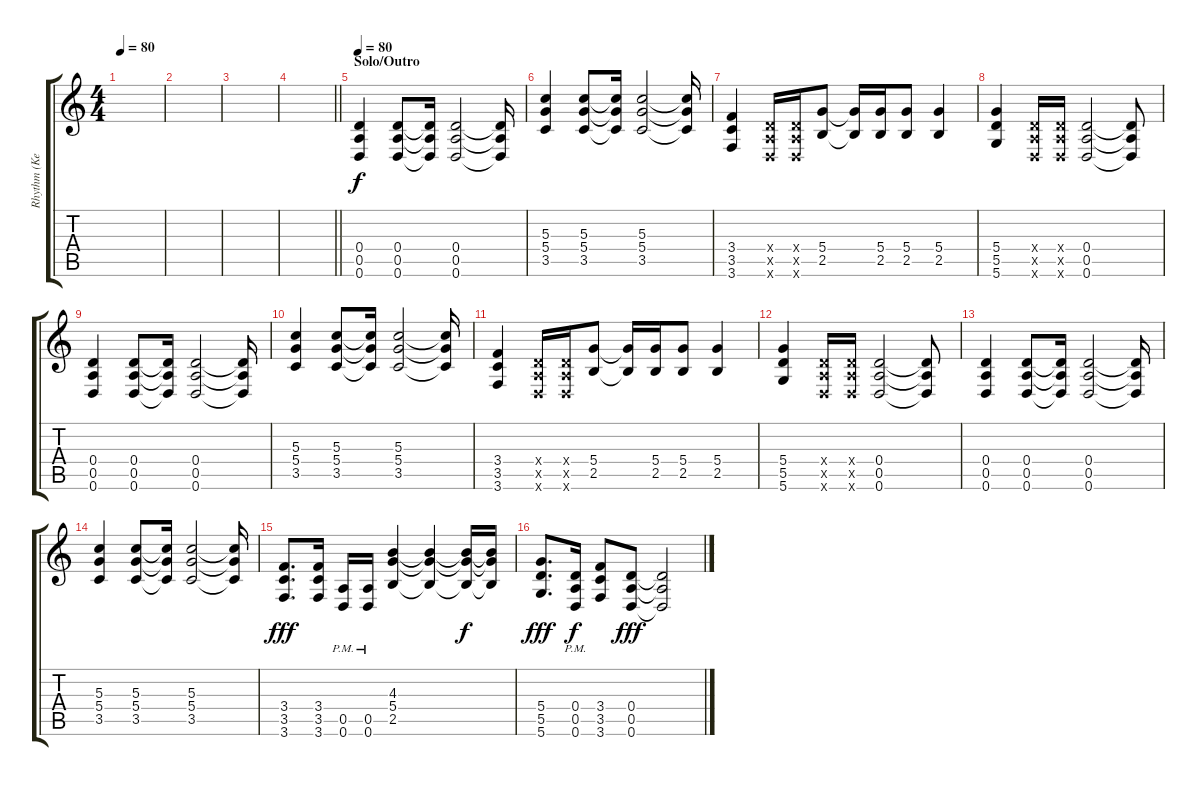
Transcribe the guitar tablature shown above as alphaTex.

\track ("Rhythm (Kennedy)" "Rhythm (Ke") {instrument acousticguitarsteel}
\staff {score tabs}
\tuning (E4 B3 G3 D3 A2 D2) {hide}
\ts (4 4)
\tempo 80
\clef g2
\ks c
|
|
|
\barLineRight lightlight
|
\section ("" "Solo/Outro")
\tempo 80
(0.4 0.5 0.6).4{volume 16 instrument distortionguitar} (0.4 0.5 0.6).8 (0.4{t} 0.5{t} 0.6{t}).16 (0.4 0.5 0.6).2 (0.4{t} 0.5{t} 0.6{t}).16 |
(5.3 5.4 3.5).4 (5.3 5.4 3.5).8 (5.3{t} 5.4{t} 3.5{t}).16 (5.3 5.4 3.5).2 (5.3{t} 5.4{t} 3.5{t}).16 |
(3.4 3.5 3.6).4 (0.4{x} 0.5{x} 0.6{x}).16 (0.4{x} 0.5{x} 0.6{x}).16 (5.4 2.5).8 (5.4{t} 2.5{t}).16 (5.4 2.5).16 (5.4 2.5).8 (5.4 2.5).4 |
(5.4 5.5 5.6).4 (0.4{x} 0.5{x} 0.6{x}).16 (0.4{x} 0.5{x} 0.6{x}).16 (0.4 0.5 0.6).2 (0.4{t} 0.5{t} 0.6{t}).8 |
(0.4 0.5 0.6).4 (0.4 0.5 0.6).8 (0.4{t} 0.5{t} 0.6{t}).16 (0.4 0.5 0.6).2 (0.4{t} 0.5{t} 0.6{t}).16 |
(5.3 5.4 3.5).4 (5.3 5.4 3.5).8 (5.3{t} 5.4{t} 3.5{t}).16 (5.3 5.4 3.5).2 (5.3{t} 5.4{t} 3.5{t}).16 |
(3.4 3.5 3.6).4 (0.4{x} 0.5{x} 0.6{x}).16 (0.4{x} 0.5{x} 0.6{x}).16 (5.4 2.5).8 (5.4{t} 2.5{t}).16 (5.4 2.5).16 (5.4 2.5).8 (5.4 2.5).4 |
(5.4 5.5 5.6).4 (0.4{x} 0.5{x} 0.6{x}).16 (0.4{x} 0.5{x} 0.6{x}).16 (0.4 0.5 0.6).2 (0.4{t} 0.5{t} 0.6{t}).8 |
(0.4 0.5 0.6).4 (0.4 0.5 0.6).8 (0.4{t} 0.5{t} 0.6{t}).16 (0.4 0.5 0.6).2 (0.4{t} 0.5{t} 0.6{t}).16 |
(5.3 5.4 3.5).4 (5.3 5.4 3.5).8 (5.3{t} 5.4{t} 3.5{t}).16 (5.3 5.4 3.5).2 (5.3{t} 5.4{t} 3.5{t}).16 |
(3.4 3.5 3.6).8{d dy fff} (3.4 3.5 3.6).16 (0.5{pm} 0.6{pm}).16 (0.5{pm} 0.6{pm}).16 (4.3 5.4 2.5).4 (4.3{t} 5.4{t} 2.5{t}).4 (4.3{t} 5.4{t} 2.5{t}).16{dy f} (4.3{t} 5.4{t} 2.5{t}).16 |
(5.4 5.5 5.6).8{d dy fff} (0.4{pm} 0.5{pm} 0.6{pm}).16{dy f} (3.4 3.5 3.6).8 (0.4 0.5 0.6).8{dy fff} (0.4{t} 0.5{t} 0.6{t}).2
